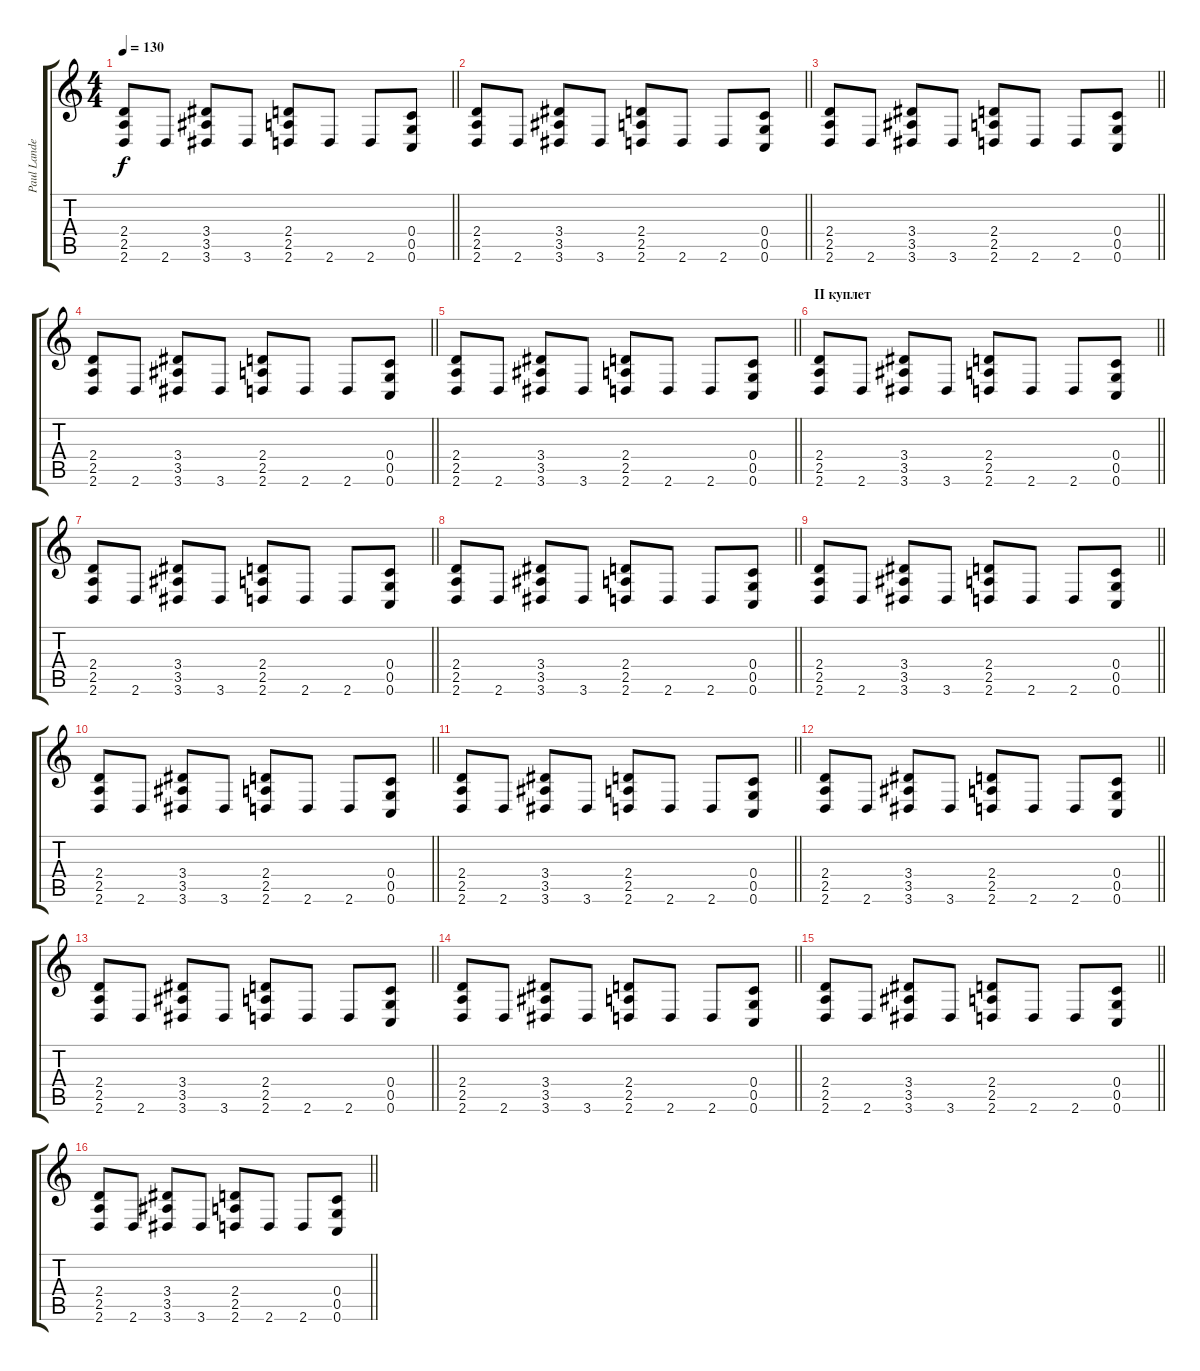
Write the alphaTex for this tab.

\track ("Paul Landers" "Paul Lande") {instrument distortionguitar}
\staff {score tabs}
\tuning (E4 C4 G3 C3 G2 C2) {hide}
\ts (4 4)
\tempo 130
\clef g2
\barLineRight lightlight
\ks c
(2.4 2.5 2.6).8{dy f} 2.6.8 (3.4 3.5 3.6).8 3.6.8 (2.4 2.5 2.6).8 2.6.8 2.6.8 (0.4 0.5 0.6).8 |
\barLineRight lightlight
(2.4 2.5 2.6).8 2.6.8 (3.4 3.5 3.6).8 3.6.8 (2.4 2.5 2.6).8 2.6.8 2.6.8 (0.4 0.5 0.6).8 |
\barLineRight lightlight
(2.4 2.5 2.6).8 2.6.8 (3.4 3.5 3.6).8 3.6.8 (2.4 2.5 2.6).8 2.6.8 2.6.8 (0.4 0.5 0.6).8 |
\barLineRight lightlight
(2.4 2.5 2.6).8 2.6.8 (3.4 3.5 3.6).8 3.6.8 (2.4 2.5 2.6).8 2.6.8 2.6.8 (0.4 0.5 0.6).8 |
\barLineRight lightlight
(2.4 2.5 2.6).8 2.6.8 (3.4 3.5 3.6).8 3.6.8 (2.4 2.5 2.6).8 2.6.8 2.6.8 (0.4 0.5 0.6).8 |
\section ("" "II куплет")
\barLineRight lightlight
(2.4 2.5 2.6).8{balance 8} 2.6.8 (3.4 3.5 3.6).8 3.6.8 (2.4 2.5 2.6).8 2.6.8 2.6.8 (0.4 0.5 0.6).8 |
\barLineRight lightlight
(2.4 2.5 2.6).8 2.6.8 (3.4 3.5 3.6).8 3.6.8 (2.4 2.5 2.6).8 2.6.8 2.6.8 (0.4 0.5 0.6).8 |
\barLineRight lightlight
(2.4 2.5 2.6).8 2.6.8 (3.4 3.5 3.6).8 3.6.8 (2.4 2.5 2.6).8 2.6.8 2.6.8 (0.4 0.5 0.6).8 |
\barLineRight lightlight
(2.4 2.5 2.6).8 2.6.8 (3.4 3.5 3.6).8 3.6.8 (2.4 2.5 2.6).8 2.6.8 2.6.8 (0.4 0.5 0.6).8 |
\barLineRight lightlight
(2.4 2.5 2.6).8 2.6.8 (3.4 3.5 3.6).8 3.6.8 (2.4 2.5 2.6).8 2.6.8 2.6.8 (0.4 0.5 0.6).8 |
\barLineRight lightlight
(2.4 2.5 2.6).8 2.6.8 (3.4 3.5 3.6).8 3.6.8 (2.4 2.5 2.6).8 2.6.8 2.6.8 (0.4 0.5 0.6).8 |
\barLineRight lightlight
(2.4 2.5 2.6).8 2.6.8 (3.4 3.5 3.6).8 3.6.8 (2.4 2.5 2.6).8 2.6.8 2.6.8 (0.4 0.5 0.6).8 |
\barLineRight lightlight
(2.4 2.5 2.6).8 2.6.8 (3.4 3.5 3.6).8 3.6.8 (2.4 2.5 2.6).8 2.6.8 2.6.8 (0.4 0.5 0.6).8 |
\barLineRight lightlight
(2.4 2.5 2.6).8 2.6.8 (3.4 3.5 3.6).8 3.6.8 (2.4 2.5 2.6).8 2.6.8 2.6.8 (0.4 0.5 0.6).8 |
\barLineRight lightlight
(2.4 2.5 2.6).8 2.6.8 (3.4 3.5 3.6).8 3.6.8 (2.4 2.5 2.6).8 2.6.8 2.6.8 (0.4 0.5 0.6).8 |
\barLineRight lightlight
(2.4 2.5 2.6).8 2.6.8 (3.4 3.5 3.6).8 3.6.8 (2.4 2.5 2.6).8 2.6.8 2.6.8 (0.4 0.5 0.6).8
